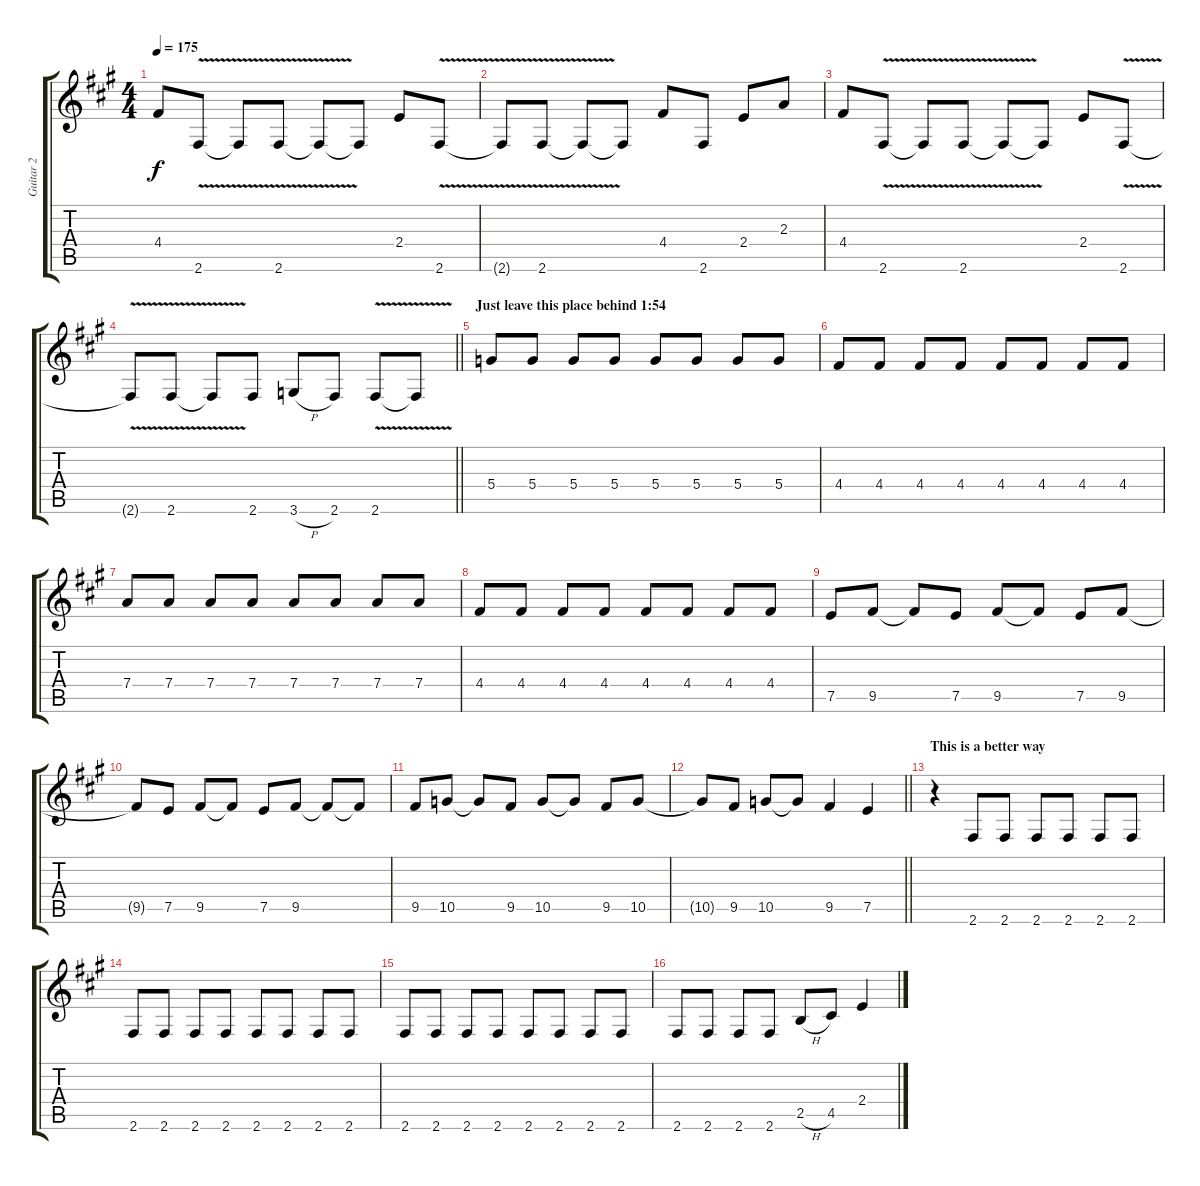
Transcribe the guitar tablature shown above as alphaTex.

\track ("Guitar 2" "Guitar 2") {instrument overdrivenguitar}
\staff {score tabs}
\tuning (E4 B3 G3 D3 A2 E2) {hide}
\ts (4 4)
\tempo 175
\clef g2
\ks f#minor
4.4.8{dy f} 2.6{v}.8 2.6{t}.8 2.6{v}.8 2.6{t}.8 2.6{t}.8 2.4.8 2.6{v}.8 |
2.6{t}.8 2.6{v}.8 2.6{t}.8 2.6{t}.8 4.4.8 2.6.8 2.4.8 2.3.8 |
4.4.8 2.6{v}.8 2.6{t}.8 2.6{v}.8 2.6{t}.8 2.6{t}.8 2.4.8 2.6{v}.8 |
\barLineRight lightlight
2.6{t}.8 2.6{v}.8 2.6{t}.8 2.6.8 3.6{h}.8 2.6.8 2.6{v}.8 2.6{t}.8 |
\section ("" "Just leave this place behind 1:54")
5.4.8 5.4.8 5.4.8 5.4.8 5.4.8 5.4.8 5.4.8 5.4.8 |
4.4.8 4.4.8 4.4.8 4.4.8 4.4.8 4.4.8 4.4.8 4.4.8 |
7.4.8 7.4.8 7.4.8 7.4.8 7.4.8 7.4.8 7.4.8 7.4.8 |
4.4.8 4.4.8 4.4.8 4.4.8 4.4.8 4.4.8 4.4.8 4.4.8 |
7.5.8 9.5.8 9.5{t}.8 7.5.8 9.5.8 9.5{t}.8 7.5.8 9.5.8 |
9.5{t}.8 7.5.8 9.5.8 9.5{t}.8 7.5.8 9.5.8 9.5{t}.8 9.5{t}.8 |
9.5.8 10.5.8 10.5{t}.8 9.5.8 10.5.8 10.5{t}.8 9.5.8 10.5.8 |
\barLineRight lightlight
10.5{t}.8 9.5.8 10.5.8 10.5{t}.8 9.5.4 7.5.4 |
\section ("" "This is a better way")
r.4 2.6.8 2.6.8 2.6.8 2.6.8 2.6.8 2.6.8 |
2.6.8 2.6.8 2.6.8 2.6.8 2.6.8 2.6.8 2.6.8 2.6.8 |
2.6.8 2.6.8 2.6.8 2.6.8 2.6.8 2.6.8 2.6.8 2.6.8 |
2.6.8 2.6.8 2.6.8 2.6.8 2.5{h}.8 4.5.8 2.4.4
